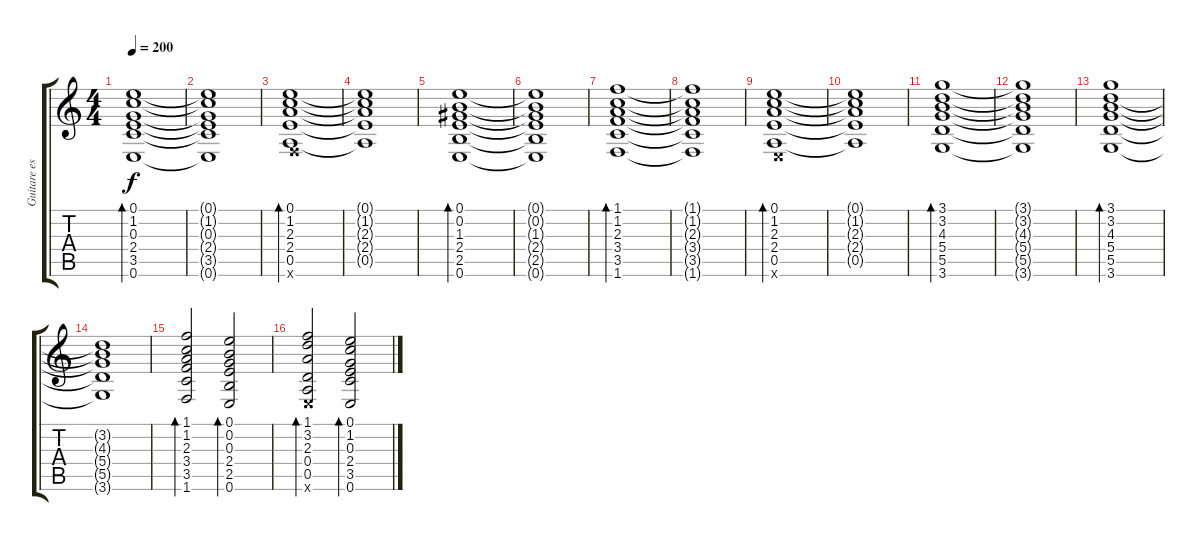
\track ("Guitare espagnole" "Guitare es") {instrument acousticguitarsteel}
\staff {score tabs}
\tuning (E4 B3 G3 D3 A2 E2) {hide}
\ts (4 4)
\tempo 200
\clef g2
\ks c
(0.1 1.2 0.3 2.4 3.5 0.6).1{bd 480 dy f} |
(0.1{t} 1.2{t} 0.3{t} 2.4{t} 3.5{t} 0.6{t}).1 |
(0.1 1.2 2.3 2.4 0.5 1.6{x}).1{bd 480} |
(0.1{t} 1.2{t} 2.3{t} 2.4{t} 0.5{t}).1 |
(0.1 0.2 1.3 2.4 2.5 0.6).1{bd 480} |
(0.1{t} 0.2{t} 1.3{t} 2.4{t} 2.5{t} 0.6{t}).1 |
(1.1 1.2 2.3 3.4 3.5 1.6).1{bd 480} |
(1.1{t} 1.2{t} 2.3{t} 3.4{t} 3.5{t} 1.6{t}).1 |
(0.1 1.2 2.3 2.4 0.5 0.6{x}).1{bd 480} |
(0.1{t} 1.2{t} 2.3{t} 2.4{t} 0.5{t}).1 |
(3.1 3.2 4.3 5.4 5.5 3.6).1{bd 480} |
(3.1{t} 3.2{t} 4.3{t} 5.4{t} 5.5{t} 3.6{t}).1 |
(3.1 3.2 4.3 5.4 5.5 3.6).1{bd 480} |
(3.2{t} 4.3{t} 5.4{t} 5.5{t} 3.6{t}).1 |
(1.1 1.2 2.3 3.4 3.5 1.6).2{bd 480} (0.1 0.2 0.3 2.4 2.5 0.6).2{bd 480} |
(1.1 3.2 2.3 0.4 0.5 0.6{x}).2{bd 480} (0.1 1.2 0.3 2.4 3.5 0.6).2{bd 480}
